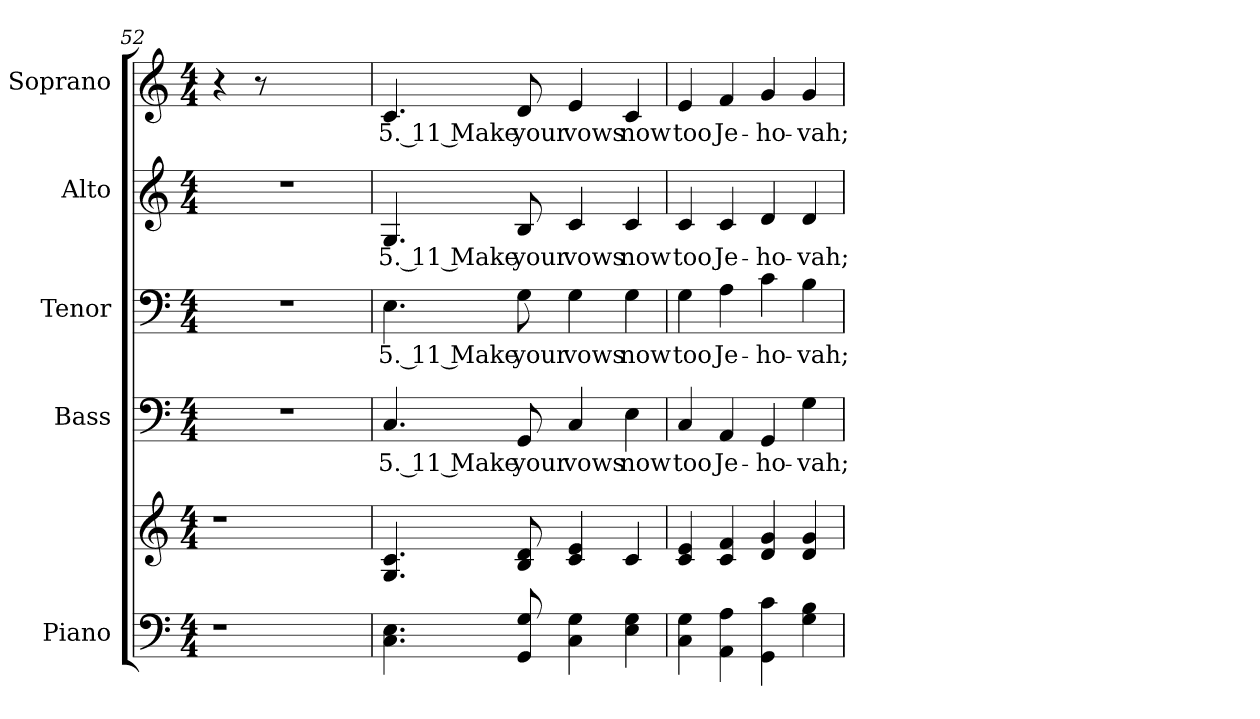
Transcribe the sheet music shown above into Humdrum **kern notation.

**kern	**kern	**kern	**text	**kern	**text	**kern	**text	**kern	**text
*part5	*part5	*part4	*part4	*part3	*part3	*part2	*part2	*part1	*part1
*staff6	*staff5	*staff4	*staff4	*staff3	*staff3	*staff2	*staff2	*staff1	*staff1
*I"Piano	*	*I"Bass	*	*I"Tenor	*	*I"Alto	*	*I"Soprano	*
*I'Pno.	*	*I'B.	*	*I'T.	*	*I'A.	*	*I'S.	*
*clefF4	*clefG2	*clefF4	*	*clefF4	*	*clefG2	*	*clefG2	*
*k[]	*k[]	*k[]	*	*k[]	*	*k[]	*	*k[]	*
*C:	*C:	*C:	*	*C:	*	*C:	*	*C:	*
*M4/4	*M4/4	*M4/4	*	*M4/4	*	*M4/4	*	*M4/4	*
=52	=52	=52	=52	=52	=52	=52	=52	=52	=52
!LO:N:vis=1	!LO:N:vis=1	!LO:N:vis=1	!	!LO:N:vis=1	!	!LO:N:vis=1	!	!	!
4.r	4.r	1r	.	1r	.	1r	.	4r	.
.	.	.	.	.	.	.	.	8r	.
2ryy	2ryy	.	.	.	.	.	.	2ryy	.
8ryy	8ryy	.	.	.	.	.	.	8ryy	.
!!LO:PB:g=z
=53	=53	=53	=53	=53	=53	=53	=53	=53	=53
!	!	!	!LO:LY:b:color=#000000	!	!	!	!	!	!
!	!	!	!	!	!LO:LY:b:color=#000000	!	!	!	!
!	!	!	!	!	!	!	!LO:LY:b:color=#000000	!	!
!	!	!	!	!	!	!	!	!	!LO:LY:b:color=#000000
4.Ci\ 4.Ei	4.Gi/ 4.ci	4.Ci/	5. 11 Make	4.Ei\	5. 11 Make	4.Gi/	5. 11 Make	4.ci/	5. 11 Make
!	!	!	!LO:LY:b:color=#000000	!	!	!	!	!	!
!	!	!	!	!	!LO:LY:b:color=#000000	!	!	!	!
!	!	!	!	!	!	!	!LO:LY:b:color=#000000	!	!
!	!	!	!	!	!	!	!	!	!LO:LY:b:color=#000000
8GGi/ 8Gi	8Bi/ 8di	8GGi/	your	8Gi\	your	8Bi/	your	8di/	your
!	!	!	!LO:LY:b:color=#000000	!	!	!	!	!	!
!	!	!	!	!	!LO:LY:b:color=#000000	!	!	!	!
!	!	!	!	!	!	!	!LO:LY:b:color=#000000	!	!
!	!	!	!	!	!	!	!	!	!LO:LY:b:color=#000000
4Ci\ 4Gi	4ci/ 4ei	4Ci/	vows	4Gi\	vows	4ci/	vows	4ei/	vows
!	!	!	!LO:LY:b:color=#000000	!	!	!	!	!	!
!	!	!	!	!	!LO:LY:b:color=#000000	!	!	!	!
!	!	!	!	!	!	!	!LO:LY:b:color=#000000	!	!
!	!	!	!	!	!	!	!	!	!LO:LY:b:color=#000000
4Ei\ 4Gi	4ci/	4Ei\	now	4Gi\	now	4ci/	now	4ci/	now
=54	=54	=54	=54	=54	=54	=54	=54	=54	=54
!	!	!	!LO:LY:b:color=#000000	!	!	!	!	!	!
!	!	!	!	!	!LO:LY:b:color=#000000	!	!	!	!
!	!	!	!	!	!	!	!LO:LY:b:color=#000000	!	!
!	!	!	!	!	!	!	!	!	!LO:LY:b:color=#000000
4Ci\ 4Gi	4ci/ 4ei	4Ci/	too	4Gi\	too	4ci/	too	4ei/	too
!	!	!	!LO:LY:b:color=#000000	!	!	!	!	!	!
!	!	!	!	!	!LO:LY:b:color=#000000	!	!	!	!
!	!	!	!	!	!	!	!LO:LY:b:color=#000000	!	!
!	!	!	!	!	!	!	!	!	!LO:LY:b:color=#000000
4AAi\ 4Ai	4ci/ 4fi	4AAi/	Je-	4Ai\	Je-	4ci/	Je-	4fi/	Je-
!	!	!	!LO:LY:b:color=#000000	!	!	!	!	!	!
!	!	!	!	!	!LO:LY:b:color=#000000	!	!	!	!
!	!	!	!	!	!	!	!LO:LY:b:color=#000000	!	!
!	!	!	!	!	!	!	!	!	!LO:LY:b:color=#000000
4GGi\ 4ci	4di/ 4gi	4GGi/	-ho-	4ci\	-ho-	4di/	-ho-	4gi/	-ho-
!	!	!	!LO:LY:b:color=#000000	!	!	!	!	!	!
!	!	!	!	!	!LO:LY:b:color=#000000	!	!	!	!
!	!	!	!	!	!	!	!LO:LY:b:color=#000000	!	!
!	!	!	!	!	!	!	!	!	!LO:LY:b:color=#000000
4Gi\ 4Bi	4di/ 4gi	4Gi\	-vah;	4Bi\	-vah;	4di/	-vah;	4gi/	-vah;
=	=	=	=	=	=	=	=	=	=
*-	*-	*-	*-	*-	*-	*-	*-	*-	*-
